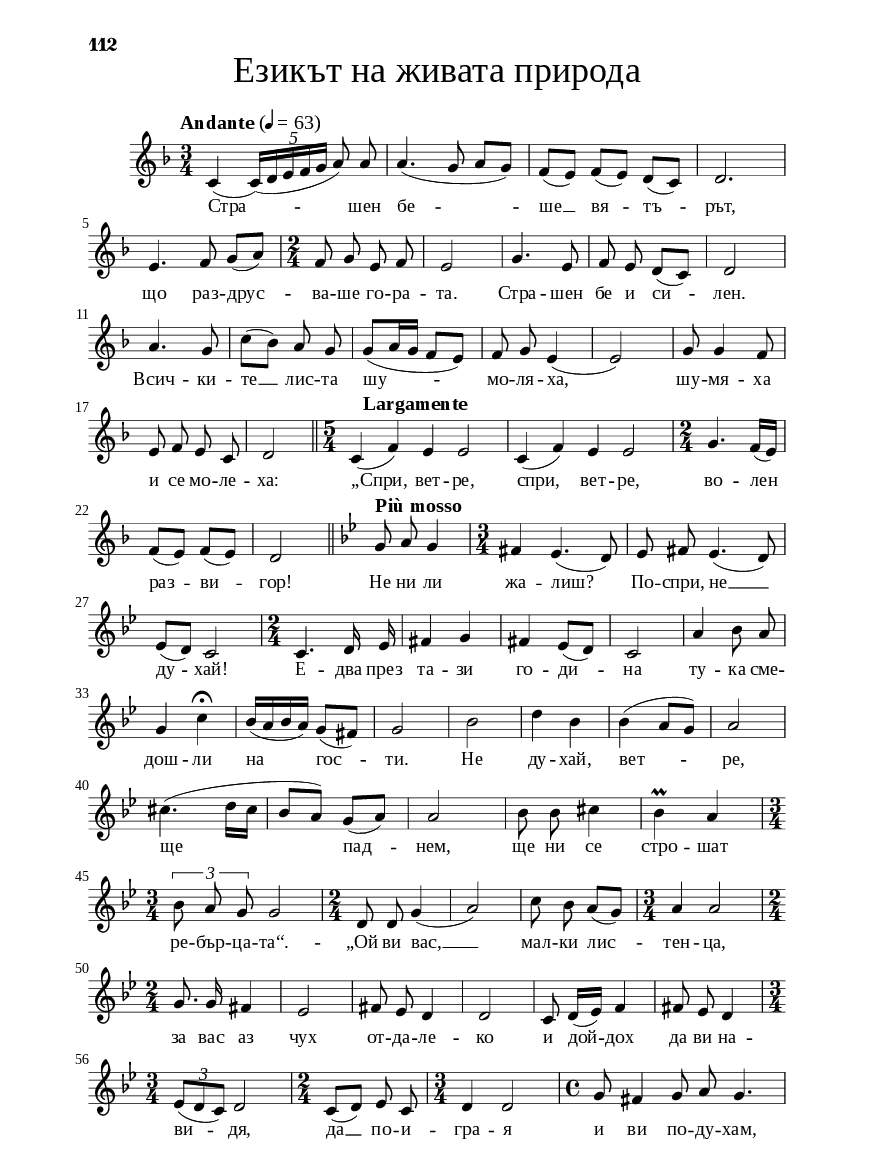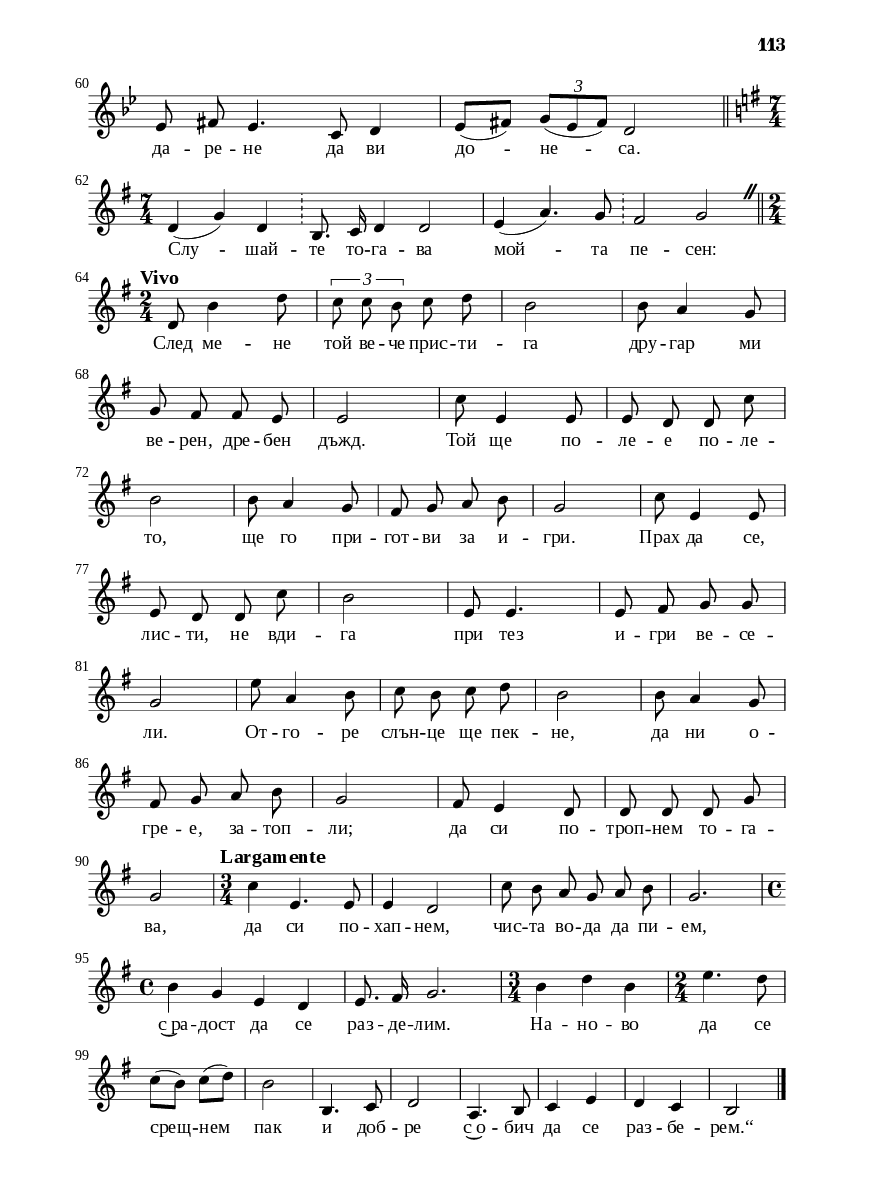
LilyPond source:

\version "2.24.4"

\include "include/globals.ily"

\bookpart {
  \label #'ref130
  \tocItem \markup "Езикът на живата природа"

  \paper {
      print-first-page-number = ##t
      bookpart-level-page-numbering = ##t
    print-all-headers = ##t
    print-page-number = ##t
      first-page-number = #112


    % put page numbers on the top and change the font style.
    oddHeaderMarkup = \markup
    \fill-line {
      ""
      \unless \on-first-page-of-part \fromproperty #'header:instrument
      \if \should-print-page-number \abs-fontsize #7 { \number \fromproperty #'page:page-number-string }
    }
    %% evenHeaderMarkup would inherit the value of
    %% oddHeaderMarkup if it were not defined here
    evenHeaderMarkup = \markup
    \fill-line {
      \if \should-print-page-number \abs-fontsize #7 { \number \fromproperty #'page:page-number-string }
      \unless \on-first-page-of-part \fromproperty #'header:instrument
      ""
    }

    oddFooterMarkup = \markup ""

    evenFooterMarkup = ""
    left-margin = 1.5\cm
    right-margin = 1.5\cm
    top-margin = 1\cm
    bottom-margin = 1.2\cm
    ragged-bottom = ##t % do not spread the staves to fill the whole vertical space
    top-markup-spacing.basic-distance = 0\mm % margin between page number and system for the first page
    top-system-spacing.basic-distance = 10\mm % margin between page number and system for the other pages

    % change distance between staves
    system-system-spacing =
    #'((basic-distance . 12.8)
       (minimum-distance . 6)
       (padding . 1)
       (stretchability . 12))
  }
  \score {
    \include "include/score-layout.ily"
    \new Voice \absolute {
      \clef treble
      \key f \major
      \time 3/4
      \tempoFunc "Andante" 4 "63"
      \autoBeamOff
      c'4 ( \once \omit TupletBracket
      \times 4/5  {
        c'16 ) ( [  d'16  e'16  f'16
        g'16 ]
      }
      a'8 ) a'8  |

      a'4. ( g'8   a'8 [  g'8
      ] ) |
      f'8 ( [ e'8 ])
      f'8 ( [  e'8  ] )  d'8 ( [  c'8]) |
      d'2. \break |
      e'4. f'8  g'8 ( [
      a'8  ])
      \time 2/4 f'8 g'8 e'8  f'8 |
      e'2 | % 6
      g'4.  e'8 |
      f'8  e'8
      d'8 ( [  c'8 ]) | d'2 \break |
      a'4.  g'8 | c''8 ( [  bes'8 ]) a'8  g'8 |
      g'8 ( [ a'16   g'16]
      f'8  [ e'8 ] ) |

      f'8 g'8 e'4 ( |e'2) |
      g'8  g'4  f'8 |  \break
      e'8  f'8 e'8  c'8 | d'2 |   % 13
      \time 5/4  | \bar "||" % 13
      \tempo "        Largamente" c'4 ( f'4 )
      e'4  e'2 | % 14
      c'4 (  f'4 )  e'4  e'2 | % 15
      \time 2/4  | % 15
      g'4.  f'16 ( [  e'16 ]) \break | % 16
      f'8 ( [  e'8 ] ) f'8 ( [  e'8 ] )| % 17
      d'2 \bar "||"
      \tempo "Più mosso"
      \key g \minor | % 18
      g'8  a'8  g'4 | % 19
      \time 3/4 fis'4  es'4. ( d'8 ) |
      es'8  fis'8  es'4. ( d'8 )| \break % 21
      es'8 ( [  d'8 ])   c'2   |   % 22
      \time 2/4 c'4.  d'16  es'16 | % 23
      fis'4  g'4|  fis'4
      es'8 ( [  d'8 ])  | c'2 | % 25
      a'4 bes'8 a'8  \break  | % 26
      g'4  c''4 ^\fermata  | % 27
      \slurDown \stemUp bes'16 (
      [a'16 bes'16  a'16])
      \slurNeutral \stemNeutral
      g'8 ( [  fis'8 ] )| % 28
      g'2  | % 29
      bes'2 |  d''4  bes'4 |
      bes'4 ( a'8 [  g'8  ] ) a'2  \break | % 31
      cis''4. (  d''16 [  cis''16 ] |
      bes'8 [  a'8 ] ) % 32
      g'8 ( [  a'8 ] ) a'2 |
      bes'8  bes'8  cis''4 | % 34
      bes'4 \prall  a'4 |  \break % 35
      \time 3/4  | % 35
      \times 2/3  {
        bes'8  a'8  g'8
      }
      g'2 | \time 2/4 d'8  d'8
      g'4 ( | a'2 ) |   % 37
      c''8  bes'8  a'8 ( [  g'8 ]) |
      \time 3/4  | % 38
      a'4  a'2  | \break
      \time 2/4  | % 39
      g'8.  g'16  fis'4 |
      es'2 | % 41
      fis'8  es'8  d'4 | % 42
      d'2 | % 43
      c'8  d'16 ( [  es'16 ] ) f'4 | % 44
      fis'8 es'8  d'4 | % 46
      \time 3/4  | \break  % 46
      \once \omit TupletBracket
      \times 2/3  {
        es'8 ( [  d'8  c'8 ])
      }
      d'2 | % 47
      \time 2/4  | % 47
      c'8 ( [  d'8 ])  es'8  c'8  | % 48
      \time 3/4  | % 48
      d'4  d'2 | % 49
      \time 4/4  | % 49
      g'8  fis'4  g'8
      a'8 g'4. \break | % 51
      es'8  fis'8  es'4.  c'8
      d'4 |  es'8 ([ fis'8 ])
      \times 2/3  {
        g'8 ( [  es'8  fis'8 ] )
      } d'2 | \bar "||" \break
      \key g \major \time 7/4 | % 54
      d'4 (  g'4 )  d'4  \bar "!" b8. c'16 d'4  d'2 | % 56
      e'4 ( a'4.)   g'8  \bar "!" fis'2  g'2 \caesura \bar "||" \break
      \time 2/4  | % 58
      \tempo "Vivo" d'8 b'4  d''8 | % 59
      \tupletUp \times 2/3  {
        c''8   c''8  b'8
      } \tupletNeutral
      c''8 d''8  |
      b'2 | % 61
      b'8  a'4  g'8 | \break % 62
      g'8  fis'8  fis'8  e'8 | % 63
      e'2 | % 64
      c''8  e'4  e'8 | % 65
      e'8  d'8  d'8  c''8 | \break % 66
      b'2 | % 67
      b'8  a'4  g'8  | % 68
      fis'8  g'8  a'8  b'8 |  % 69
      g'2 |
      c''8  e'4  e'8 | \break % 71
      e'8  d'8  d'8  c''8 | % 72
      b'2  | % 73
      e'8  e'4. |   % 74
      e'8  fis'8  g'8  g'8 \break | % 75
      g'2  | % 76
      e''8  a'4  b'8 | % 77
      c''8   b'8  c''8  d''8 | % 78
      b'2 |  % 79
      b'8  a'4  g'8 |\break
      fis'8  g'8  a'8  b'8 | % 81
      g'2 | % 82
      fis'8  e'4  d'8 |
      d'8  d'8  d'8  g'8 | \break % 84
      g'2 | % 85
      \tempo "Largamente"
      \time 3/4  | % 85
      c''4  e'4.  e'8 | % 86
      e'4 d'2 | % 87
      c''8 b'8 a'8  g'8
      a'8  b'8  | % 88
      g'2. |  \break % 89
      \time 4/4  | % 89
      b'4 g'4  e'4
      d'4 |
      e'8.  fis'16  g'2.   | % 91
      \time 3/4 b'4 d''4  b'4 | \time 2/4  e''4. d''8 |  \break | % 92
      c''8 ( [  b'8 ])  c''8 ( [
      d''8 ]) | b'2 | % 93
      b4.  c'8  d'2 | % 94
      a4. b8  c'4
      e'4 | % 95
      d'4  c'4  b2 \bar "|."
    }

    \addlyrics {
      Стра --  шен
      бе --   ше __  вя -- тъ
      -- рът, що раз -- друс -- ва --
      ше го -- ра -- та. Стра -- шен
      бе и си -- лен. Всич -- ки -- те __
      лис -- та шу --
      мо -- ля -- ха, шу -- мя -- ха и се
      мо -- ле -- ха: „Спри,  вет --
      ре, спри,  вет -- ре, во -- лен
      раз -- ви -- гор! Не ни
      ли жа -- лиш?  По -- спри, не __
      ду -- хай! Е -- два през та
      -- зи го -- ди -- на ту --
      ка сме -- дош -- ли на
      гос -- ти. Не ду -- хай, вет --
      ре, ще пад --
      нем, ще ни се стро -- шат ре --
      бър -- ца -- та“. -- „Ой ви вас, __
      мал -- ки лис -- тен -- ца,
      за вас аз чух от -- да -- ле -- ко
      и дой -- дох да ви на -- ви
      --  дя, да __  по -- и -- гра --
      я и ви по -- ду -- хам, да -- ре --
      не да ви до -- не --  са.
      Слу -- шай -- те то -- га -- ва
      мой -- та пе -- сен: След ме --
      не той ве -- че прис -- ти -- га дру
      -- гар ми ве -- рен, дре -- бен
      дъжд. Той ще по -- ле -- е по --
      ле -- то, ще го при -- гот -- ви
      за и -- гри. Прах да се, лис --
      ти, не вди -- га при тез и -- гри
      ве -- се -- ли. От -- го -- ре слън
      -- це ще пек -- не, да ни о --
      гре -- е, за -- топ -- ли; да си
      по -- троп -- нем то -- га  -- ва,
      да си по -- хап  -- нем, чис
      -- та во -- да да пи  -- ем,
      с~ра -- дост да се раз -- де --
      лим. На -- но -- во да се срещ
      -- нем  пак и доб -- ре с~о
      -- бич да се раз -- бе -- рем.“}

      \header {
        title = \titleFunc #'ref_desc_8 "Езикът на живата природа" "Ezikăt na živata priroda"
      }

      \midi{}

    }



  } % bookpart
